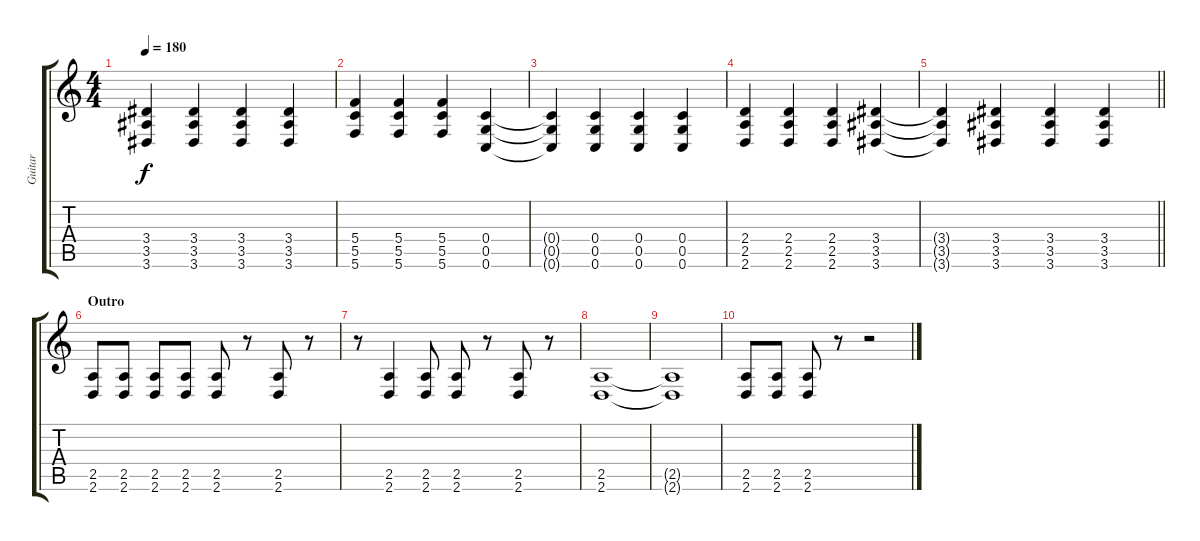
\track ("Guitar" "Guitar") {instrument distortionguitar}
\staff {score tabs}
\tuning (D4 A3 F3 C3 G2 C2) {hide}
\ts (4 4)
\tempo 180
\clef g2
\ks c
(3.4{t} 3.5{t} 3.6{t}).4{dy f} (3.4 3.5 3.6).4 (3.4 3.5 3.6).4 (3.4 3.5 3.6).4 |
(5.4 5.5 5.6).4 (5.4 5.5 5.6).4 (5.4 5.5 5.6).4 (0.4 0.5 0.6).4 |
(0.4{t} 0.5{t} 0.6{t}).4 (0.4 0.5 0.6).4 (0.4 0.5 0.6).4 (0.4 0.5 0.6).4 |
(2.4 2.5 2.6).4 (2.4 2.5 2.6).4 (2.4 2.5 2.6).4 (3.4 3.5 3.6).4 |
\barLineRight lightlight
(3.4{t} 3.5{t} 3.6{t}).4 (3.4 3.5 3.6).4 (3.4 3.5 3.6).4 (3.4 3.5 3.6).4 |
\section ("" "Outro")
(2.5 2.6).8 (2.5 2.6).8 (2.5 2.6).8 (2.5 2.6).8 (2.5 2.6).8 r.8 (2.5 2.6).8 r.8 |
r.8 (2.5 2.6).4 (2.5 2.6).8 (2.5 2.6).8 r.8 (2.5 2.6).8 r.8 |
(2.5 2.6).1 |
(2.5{t} 2.6{t}).1 |
(2.5 2.6).8 (2.5 2.6).8 (2.5 2.6).8 r.8 r.2
